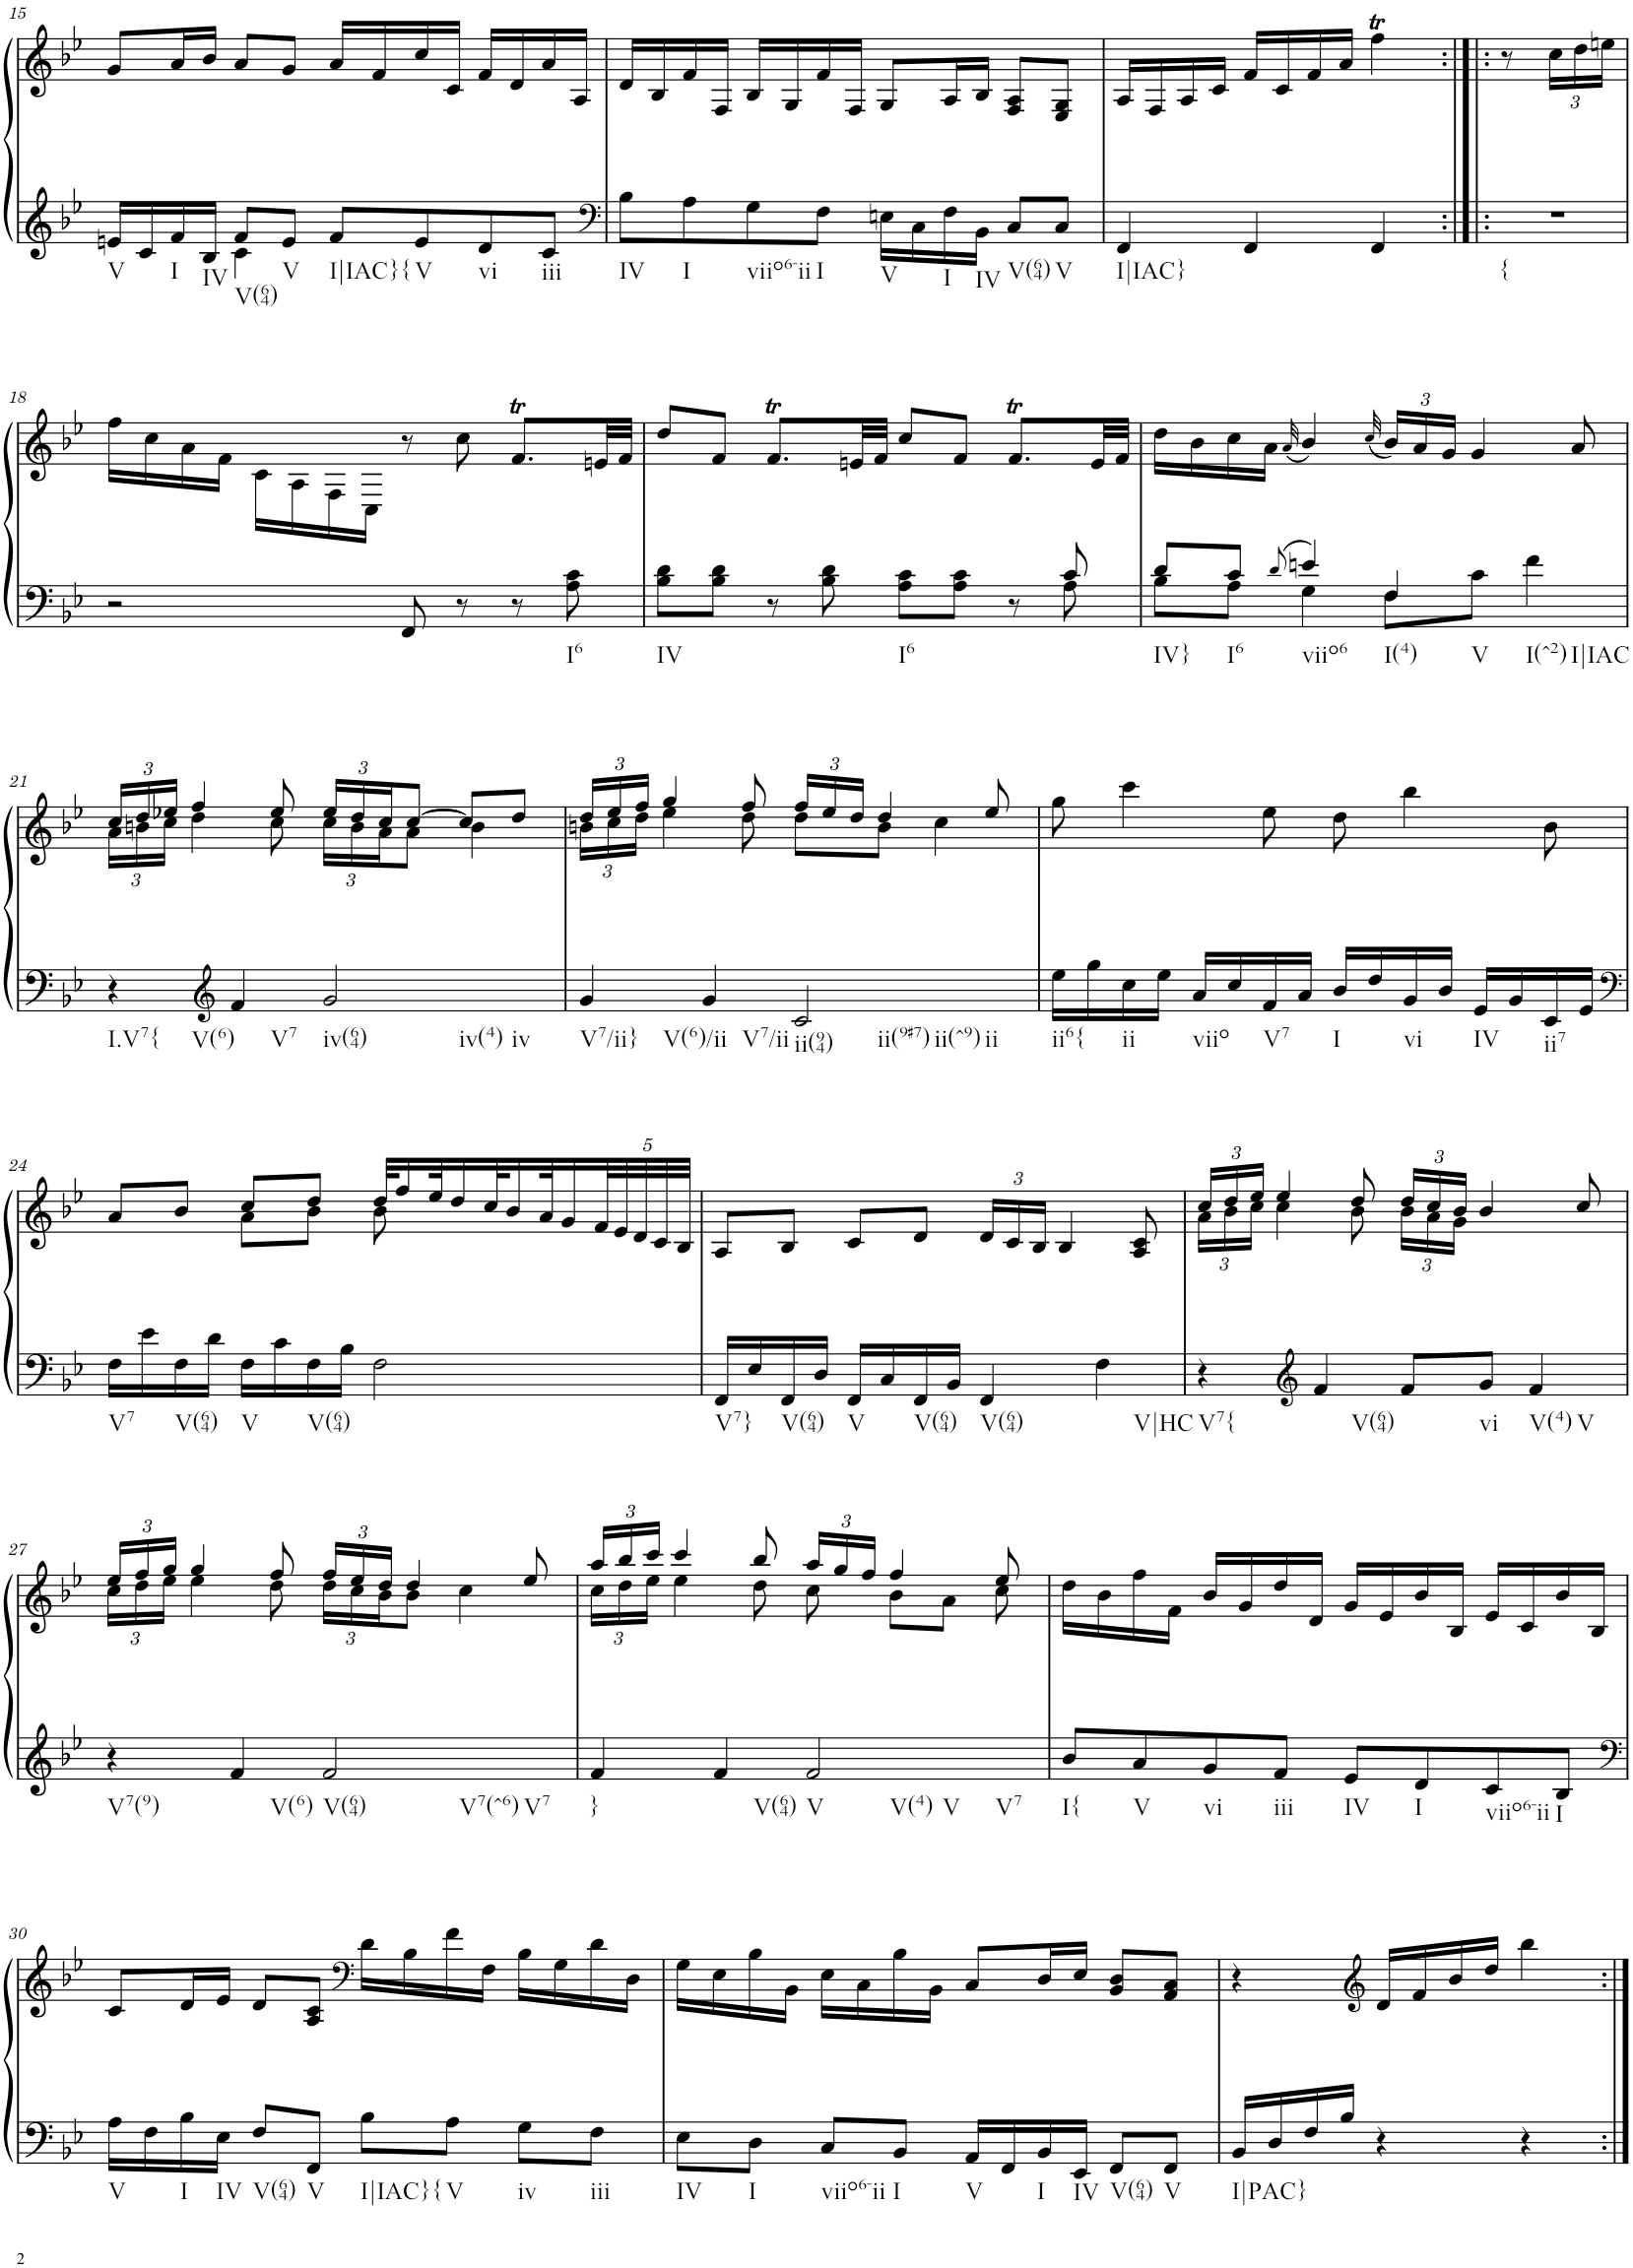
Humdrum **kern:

**kern	**kern
*part1	*part1
*staff2	*staff1
*I"Piano	*
*I'Pno.	*
!!LO:PB:g=z
*clefG2	*clefG2
*k[b-e-]	*k[b-e-]
*M4/4	*M4/4
*met(c)	*met(c)
=15	=15
*^	*
!LO:TX:b:t=V	!	!
16en/LL	4ryy	8g/L
16c/	.	.
!LO:TX:b:t=I	!	!
16f/	.	16a/L
!LO:TX:b:t=IV	!	!
16B-/JJ	.	16b-/JJ
!LO:TX:b:t=V(64)	!	!
8f/L	4c\	8a/L
!LO:TX:b:t=V	!	!
8e/J	.	8g/J
!LO:TX:b:t=I|IAC}{	!	!
8f/L	2ryy	16a/LL
.	.	16f/
!LO:TX:b:t=V	!	!
8e/	.	16cc/
.	.	16c/JJ
!LO:TX:b:t=vi	!	!
8d/	.	16f/LL
.	.	16d/
!LO:TX:b:t=iii	!	!
8c/J	.	16a/
.	.	16A/JJ
*v	*v	*
=16	=16
*clefF4	*
!LO:TX:b:t=IV	!
8B-\L	16d/LL
.	16B-/
!LO:TX:b:t=I	!
8A\	16f/
.	16F/JJ
!LO:TX:b:t=viio6-ii	!
8G\	16B-/LL
.	16G/
!LO:TX:b:t=I	!
8F\J	16f/
.	16F/JJ
!LO:TX:b:t=V	!
16En\LL	8G/L
16C\	.
!LO:TX:b:t=I	!
16F\	16A/L
!LO:TX:b:t=IV	!
16BB-\JJ	16B-/JJ
!LO:TX:b:t=V(64)	!
8C/L	8F/ 8A/L
!LO:TX:b:t=V	!
8C/J	8E-/ 8G/J
=17	=17
!LO:TX:b:t=I|IAC}	!
4FF/	16A/LL
.	16F/
.	16A/
.	16c/JJ
4FF/	16f/LL
.	16c/
.	16f/
.	16a/JJ
4FF/	4ffT\
=17X1:|!|:	=17X1:|!|:
!LO:TX:b:t={	!
4r	8r
*	*Xbrackettup
.	24cc\LL
.	24dd\
.	24een\JJ
!!LO:LB:g=z
=18	=18
2r	16ff\LL
.	16cc\
.	16a\
.	16f\JJ
.	16c\LL
.	16A\
.	16F\
.	16C\JJ
8FF/	8r
8r	8cc\
8r	8.fT/L
!LO:TX:b:t=I6	!
8A\ 8c\	.
.	32en/LL
.	32f/JJJ
=19	=19
*^	*
!LO:TX:b:t=IV	!	!
8B-\ 8d\L	2..ryy	8dd/L
8B-\ 8d\J	.	8f/J
8r	.	8.fT/L
8B-\ 8d\	.	.
.	.	32en/LL
.	.	32f/JJJ
!LO:TX:b:t=I6	!	!
8A\ 8c\L	.	8cc/L
8A\ 8c\J	.	8f/J
8r	.	8.fT/L
8c/	8A\	.
.	.	32e/LL
.	.	32f/JJJ
=20	=20	=20
!LO:TX:b:t=IV}	!	!
8d/L	8B-\L	16dd\LL
.	.	16b-\
!LO:TX:b:t=I6	!	!
8c/J	8A\J	16cc\
.	.	16a\JJ
8qd/	.	(32qa/
!LO:TX:b:t=viio6	!	!
4en/	4G\	4b-/)
.	.	(32qcc/
!LO:TX:b:t=I(4)	!	!
!LO:TX:b:t=V	!	!
4F/	8F\L	24b-/LL)
.	.	24a/
.	.	24g/JJ
.	8c\J	4g/
!LO:TX:b:t=I(^2)	!	!
!LO:TX:b:t=I|IAC	!	!
4f\	4ryy	.
.	.	8a/
*v	*v	*
!!LO:LB:g=z
=21	=21
*	*^
!LO:TX:b:t=I.V7{	!	!
!LO:TX:b:t=V(6)	!	!
4r	24cc/LL	24a\LL
.	24dd/	24bn\
.	24ee-X/JJ	24cc\JJ
.	4ff/	4dd\
*clefG2	*	*
!LO:TX:b:t=V7	!	!
4f/	.	.
.	8ee-/	8cc\
!LO:TX:b:t=iv(64)	!	!
!LO:TX:b:t=iv(4)	!	!
!LO:TX:b:t=iv	!	!
2g/	24ee-/LL	24cc\LL
.	24dd/	24b\
.	24cc/J	24a\J
.	[8cc/J	8a\J
.	8cc/L]	4b\
.	8dd/J	.
=22	=22	=22
!LO:TX:b:t=V7/ii}	!	!
!LO:TX:b:t=V(6)/ii	!	!
4g/	24dd/LL	24bn\LL
.	24ee-/	24cc\
.	24ff/JJ	24dd\JJ
.	4gg/	4ee-\
!LO:TX:b:t=V7/ii	!	!
4g/	.	.
.	8ff/	8dd\
!LO:TX:b:t=ii(94)	!	!
!LO:TX:b:t=ii(9#7)	!	!
!LO:TX:b:t=ii(^9)	!	!
!LO:TX:b:t=ii	!	!
2c/	24ff/LL	8dd\L
.	24ee-/	.
.	24dd/JJ	.
.	4dd/	8b\J
.	.	4cc\
.	8ee-/	.
*	*v	*v
=23	=23
!LO:TX:b:t=ii6{	!
16ee-\LL	8gg\
16gg\	.
!LO:TX:b:t=ii	!
16cc\	4ccc\
16ee-\JJ	.
!LO:TX:b:t=viio	!
16a/LL	.
16cc/	.
!LO:TX:b:t=V7	!
16f/	8ee-\
16a/JJ	.
!LO:TX:b:t=I	!
16b-/LL	8dd\
16dd/	.
!LO:TX:b:t=vi	!
16g/	4bb-\
16b-/JJ	.
!LO:TX:b:t=IV	!
16e-/LL	.
16g/	.
!LO:TX:b:t=ii7	!
16c/	8b-\
16e-/JJ	.
!!LO:LB:g=z
=24	=24
*clefF4	*
*	*^
!LO:TX:b:t=V7	!	!
16F\LL	8a/L	4ryy
16e-\	.	.
!LO:TX:b:t=V(64)	!	!
16F\	8b-/J	.
16d\JJ	.	.
!LO:TX:b:t=V	!	!
16F\LL	8cc/L	8a\L
16c\	.	.
!LO:TX:b:t=V(64)	!	!
16F\	8dd/J	8b-\J
16B-\JJ	.	.
2F\	32dd/KLL	8b-\
.	16ff/	.
.	32ee-/K	.
.	16dd/	4.ryy
.	32cc/K	.
.	16b-/	.
.	32a/K	.
.	16g/	.
.	40f/L	.
.	40e-/	.
.	40d/	.
.	40c/	.
.	40B-/JJJ	.
*	*v	*v
=25	=25
!LO:TX:b:t=V7}	!
16FF/LL	8A/L
16E-/	.
!LO:TX:b:t=V(64)	!
16FF/	8B-/J
16D/JJ	.
!LO:TX:b:t=V	!
16FF/LL	8c/L
16C/	.
!LO:TX:b:t=V(64)	!
16FF/	8d/J
16BB-/JJ	.
!LO:TX:b:t=V(64)	!
4FF/	24d/LL
.	24c/
.	24B-/JJ
.	4B-/
!LO:TX:b:t=V|HC	!
4F\	.
.	8A/ 8c/
=26	=26
*	*^
!LO:TX:b:t=V7{	!	!
4r	24cc/LL	24a\LL
.	24dd/	24b-\
.	24ee-/JJ	24cc\JJ
.	4ee-/	4cc\
*clefG2	*	*
!LO:TX:b:t=V(64)	!	!
4f/	.	.
.	8dd/	8b-\
8f/L	24dd/LL	24b-\LL
.	24cc/	24a\
.	24b-/JJ	24g\JJ
!LO:TX:b:t=vi	!	!
8g/J	4b-/	4.ryy
!LO:TX:b:t=V(4)	!	!
!LO:TX:b:t=V	!	!
4f/	.	.
.	8cc/	.
!!LO:LB:g=z	!!
=27	=27	=27
!LO:TX:b:t=V7(9)	!	!
4r	24ee-/LL	24cc\LL
.	24ff/	24dd\
.	24gg/JJ	24ee-\JJ
.	4gg/	4ee-\
!LO:TX:b:t=V(6)	!	!
4f/	.	.
.	8ff/	8dd\
!LO:TX:b:t=V(64)	!	!
!LO:TX:b:t=V7(^6)	!	!
!LO:TX:b:t=V7	!	!
2f/	24ff/LL	24dd\LL
.	24ee-/	24cc\
.	24dd/JJ	24b-\J
.	4dd/	8b-\J
.	.	4cc\
.	8ee-/	.
=28	=28	=28
!LO:TX:b:t=}	!	!
4f/	24aa/LL	24cc\LL
.	24bb-/	24dd\
.	24ccc/JJ	24ee-\JJ
.	4ccc/	4ee-\
!LO:TX:b:t=V(64)	!	!
4f/	.	.
.	8bb-/	8dd\
!LO:TX:b:t=V	!	!
!LO:TX:b:t=V(4)	!	!
!LO:TX:b:t=V	!	!
!LO:TX:b:t=V7	!	!
2f/	24aa/LL	8cc\
.	24gg/	.
.	24ff/JJ	.
.	4ff/	8b-\L
.	.	8a\J
.	8ee-/	8cc\
=29	=29	=29
!LO:TX:b:t=I{	!	!
*	*v	*v
8b-/L	16dd\LL
.	16b-\
!LO:TX:b:t=V	!
8a/	16ff\
.	16f\JJ
!LO:TX:b:t=vi	!
8g/	16b-/LL
.	16g/
!LO:TX:b:t=iii	!
8f/J	16dd/
.	16d/JJ
!LO:TX:b:t=IV	!
8e-/L	16g/LL
.	16e-/
!LO:TX:b:t=I	!
8d/	16b-/
.	16B-/JJ
!LO:TX:b:t=viio6-ii	!
8c/	16e-/LL
.	16c/
!LO:TX:b:t=I	!
8B-/J	16b-/
.	16B-/JJ
!!LO:LB:g=z
=30	=30
*clefF4	*
!LO:TX:b:t=V	!
16A\LL	8c/L
16F\	.
!LO:TX:b:t=I	!
16B-\	16d/L
!LO:TX:b:t=IV	!
16E-\JJ	16e-/JJ
!LO:TX:b:t=V(64)	!
8F/L	8d/L
!LO:TX:b:t=V	!
8FF/J	8A/ 8c/J
*	*clefF4
!LO:TX:b:t=I|IAC}{	!
8B-\L	16d\LL
.	16B-\
!LO:TX:b:t=V	!
8A\J	16f\
.	16F\JJ
!LO:TX:b:t=iv	!
8G\L	16B-\LL
.	16G\
!LO:TX:b:t=iii	!
8F\J	16d\
.	16D\JJ
=31	=31
!LO:TX:b:t=IV	!
8E-\L	16G\LL
.	16E-\
!LO:TX:b:t=I	!
8D\J	16B-\
.	16BB-\JJ
!LO:TX:b:t=viio6-ii	!
8C/L	16E-\LL
.	16C\
!LO:TX:b:t=I	!
8BB-/J	16B-\
.	16BB-\JJ
!LO:TX:b:t=V	!
16AA/LL	8C/L
16FF/	.
!LO:TX:b:t=I	!
16BB-/	16D/L
!LO:TX:b:t=IV	!
16EE-/JJ	16E-/JJ
!LO:TX:b:t=V(64)	!
8FF/L	8BB-/ 8D/L
!LO:TX:b:t=V	!
8FF/J	8AA/ 8C/J
=32	=32
!LO:TX:b:t=I|PAC}	!
16BB-/LL	4r
16D/	.
16F/	.
16B-/JJ	.
*	*clefG2
4r	16d/LL
.	16f/
.	16b-/
.	16dd/JJ
4r	4bb-\
=:|!	=:|!
*-	*-
